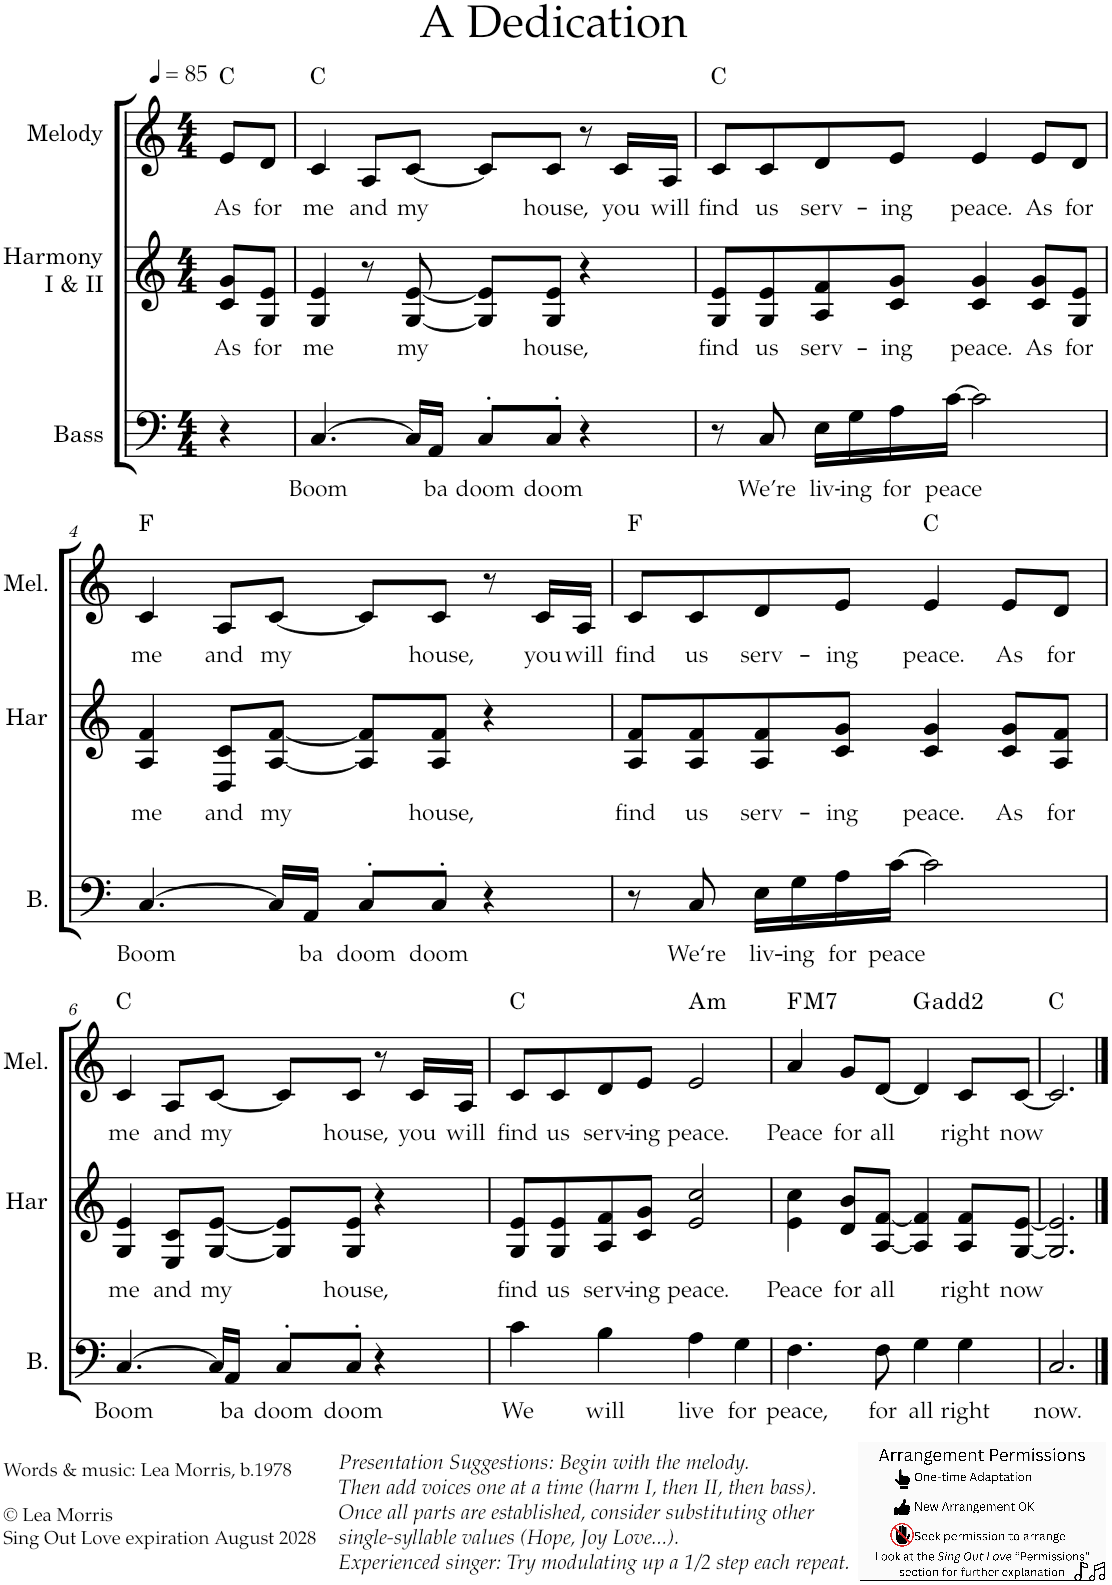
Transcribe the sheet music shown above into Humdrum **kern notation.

**kern	**text	**kern	**text	**kern	**text	**harte
*part3	*part3	*part2	*part2	*part1	*part1	*part1
*staff3	*staff3	*staff2	*staff2	*staff1	*staff1	*
*I"Bass	*	*I"Harmony  I &amp; II	*	*I"Melody	*	*
*I'B.	*	*I'Har	*	*I'Mel.	*	*
*clefF4	*	*clefG2	*	*clefG2	*	*
*Trd7c12	*	*	*	*	*	*
*k[]	*	*k[]	*	*k[]	*	*
*M4/4	*	*M4/4	*	*M4/4	*	*
*MM85	*	*MM85	*	*MM85	*	*
=1	=1	=1	=1	=1	=1	=1
!	!	!	!LO:LY:b	!	!LO:LY:b	!
4r	.	8c/ 8g/L	As	8e/L	As	C:maj
!	!	!	!LO:LY:b	!	!LO:LY:b	!
.	.	8G/ 8e/J	for	8d/J	for	.
=2	=2	=2	=2	=2	=2	=2
!	!LO:LY:b	!	!LO:LY:b	!	!LO:LY:b	!
[>4.C/	Boom	4G/ 4e/	me	4c/	me	C:maj
!	!	!	!	!	!LO:LY:b	!
.	.	8r	.	8A/L	and	.
!	!	!	!LO:LY:b	!	!LO:LY:b	!
16C/LL]	.	[8G/ [<8e/	my	[<8c/J	my	.
!	!LO:LY:b	!	!	!	!	!
16AA/JJ	ba	.	.	.	.	.
!	!LO:LY:b	!	!	!	!	!
8C'>/L	doom	8G/] 8e/]L	.	8c/L]	.	.
!	!LO:LY:b	!	!LO:LY:b	!	!LO:LY:b	!
8C'>/J	doom	8G/ 8e/J	house,	8c/J	house,	.
4r	.	4r	.	8r	.	.
!	!	!	!	!	!LO:LY:b	!
.	.	.	.	16c/LL	you	.
!	!	!	!	!	!LO:LY:b	!
.	.	.	.	16A/JJ	will	.
=3	=3	=3	=3	=3	=3	=3
!	!	!	!LO:LY:b	!	!LO:LY:b	!
8r	.	8G/ 8e/L	find	8c/L	find	C:maj
!	!LO:LY:b	!	!LO:LY:b	!	!LO:LY:b	!
8C/	We’re	8G/ 8e/	us	8c/	us	.
!	!LO:LY:b	!	!LO:LY:b	!	!LO:LY:b	!
16E\LL	liv-	8A/ 8f/	serv-	8d/	serv-	.
!	!LO:LY:b	!	!	!	!	!
16G\	-ing	.	.	.	.	.
!	!LO:LY:b	!	!LO:LY:b	!	!LO:LY:b	!
16A\	for	8c/ 8g/J	-ing	8e/J	-ing	.
!	!LO:LY:b	!	!	!	!	!
[>16c\JJ	peace	.	.	.	.	.
!	!	!	!LO:LY:b	!	!LO:LY:b	!
2c\]	.	4c/ 4g/	peace.	4e/	peace.	.
!	!	!	!LO:LY:b	!	!LO:LY:b	!
.	.	8c/ 8g/L	As	8e/L	As	.
!	!	!	!LO:LY:b	!	!LO:LY:b	!
.	.	8G/ 8e/J	for	8d/J	for	.
!!LO:LB:g=z
=4	=4	=4	=4	=4	=4	=4
!	!LO:LY:b	!	!LO:LY:b	!	!LO:LY:b	!
[>4.C/	Boom	4A/ 4f/	me	4c/	me	F:maj
!	!	!	!LO:LY:b	!	!LO:LY:b	!
.	.	8D/ 8c/L	and	8A/L	and	.
!	!	!	!LO:LY:b	!	!LO:LY:b	!
16C/LL]	.	[8A/ [<8f/J	my	[<8c/J	my	.
!	!LO:LY:b	!	!	!	!	!
16AA/JJ	ba	.	.	.	.	.
!	!LO:LY:b	!	!	!	!	!
8C'>/L	doom	8A/] 8f/]L	.	8c/L]	.	.
!	!LO:LY:b	!	!LO:LY:b	!	!LO:LY:b	!
8C'>/J	doom	8A/ 8f/J	house,	8c/J	house,	.
4r	.	4r	.	8r	.	.
!	!	!	!	!	!LO:LY:b	!
.	.	.	.	16c/LL	you	.
!	!	!	!	!	!LO:LY:b	!
.	.	.	.	16A/JJ	will	.
=5	=5	=5	=5	=5	=5	=5
!	!	!	!LO:LY:b	!	!LO:LY:b	!
8r	.	8A/ 8f/L	ﬁnd	8c/L	find	F:maj
!	!LO:LY:b	!	!LO:LY:b	!	!LO:LY:b	!
8C/	We‘re	8A/ 8f/	us	8c/	us	.
!	!LO:LY:b	!	!LO:LY:b	!	!LO:LY:b	!
16E\LL	liv-	8A/ 8f/	serv-	8d/	serv-	.
!	!LO:LY:b	!	!	!	!	!
16G\	-ing	.	.	.	.	.
!	!LO:LY:b	!	!LO:LY:b	!	!LO:LY:b	!
16A\	for	8c/ 8g/J	-ing	8e/J	-ing	.
!	!LO:LY:b	!	!	!	!	!
[>16c\JJ	peace	.	.	.	.	.
!	!	!	!LO:LY:b	!	!LO:LY:b	!
2c\]	.	4c/ 4g/	peace.	4e/	peace.	C:maj
!	!	!	!LO:LY:b	!	!LO:LY:b	!
.	.	8c/ 8g/L	As	8e/L	As	.
!	!	!	!LO:LY:b	!	!LO:LY:b	!
.	.	8A/ 8f/J	for	8d/J	for	.
!!LO:LB:g=z
=6	=6	=6	=6	=6	=6	=6
!	!LO:LY:b	!	!LO:LY:b	!	!LO:LY:b	!
[>4.C/	Boom	4G/ 4e/	me	4c/	me	C:maj
!	!	!	!LO:LY:b	!	!LO:LY:b	!
.	.	8E/ 8c/L	and	8A/L	and	.
!	!	!	!LO:LY:b	!	!LO:LY:b	!
16C/LL]	.	[8G/ [<8e/J	my	[<8c/J	my	.
!	!LO:LY:b	!	!	!	!	!
16AA/JJ	ba	.	.	.	.	.
!	!LO:LY:b	!	!	!	!	!
8C'>/L	doom	8G/] 8e/]L	.	8c/L]	.	.
!	!LO:LY:b	!	!LO:LY:b	!	!LO:LY:b	!
8C'>/J	doom	8G/ 8e/J	house,	8c/J	house,	.
4r	.	4r	.	8r	.	.
!	!	!	!	!	!LO:LY:b	!
.	.	.	.	16c/LL	you	.
!	!	!	!	!	!LO:LY:b	!
.	.	.	.	16A/JJ	will	.
=7	=7	=7	=7	=7	=7	=7
!	!LO:LY:b	!	!LO:LY:b	!	!LO:LY:b	!
4c\	We	8G/ 8e/L	find	8c/L	find	C:maj
!	!	!	!LO:LY:b	!	!LO:LY:b	!
.	.	8G/ 8e/	us	8c/	us	.
!	!LO:LY:b	!	!LO:LY:b	!	!LO:LY:b	!
4B\	will	8A/ 8f/	serv-	8d/	serv-	.
!	!	!	!LO:LY:b	!	!LO:LY:b	!
.	.	8c/ 8g/J	-ing	8e/J	-ing	.
!	!LO:LY:b	!	!LO:LY:b	!	!LO:LY:b	!LO:H:kt=m
4A\	live	2e/ 2cc/	peace.	2e/	peace.	A:min
!	!LO:LY:b	!	!	!	!	!
4G\	for	.	.	.	.	.
=8	=8	=8	=8	=8	=8	=8
!	!LO:LY:b	!	!LO:LY:b	!	!LO:LY:b	!LO:H:kt=M7
4.F\	peace,	4e\ 4cc\	Peace	4a/	Peace	F:maj7
!	!	!	!LO:LY:b	!	!LO:LY:b	!
.	.	8d/ 8b/L	for	8g/L	for	.
!	!LO:LY:b	!	!LO:LY:b	!	!LO:LY:b	!
8F\	for	[8A/ [<8f/J	all	[<8d/J	all	.
!	!LO:LY:b	!	!	!	!	!
4G\	all	4A/] 4f/]	.	4d/]	.	G:maj(2)
!	!LO:LY:b	!	!LO:LY:b	!	!LO:LY:b	!
4G\	right	8A/ 8f/L	right	8c/L	right	.
!	!	!	!LO:LY:b	!	!LO:LY:b	!
.	.	[8G/ [<8e/J	now	[<8c/J	now	.
=9	=9	=9	=9	=9	=9	=9
!	!LO:LY:b	!	!	!	!	!
2.C/	now.	2.G/] 2.e/]	.	2.c/]	.	C:maj
==	==	==	==	==	==	==
*-	*-	*-	*-	*-	*-	*-
